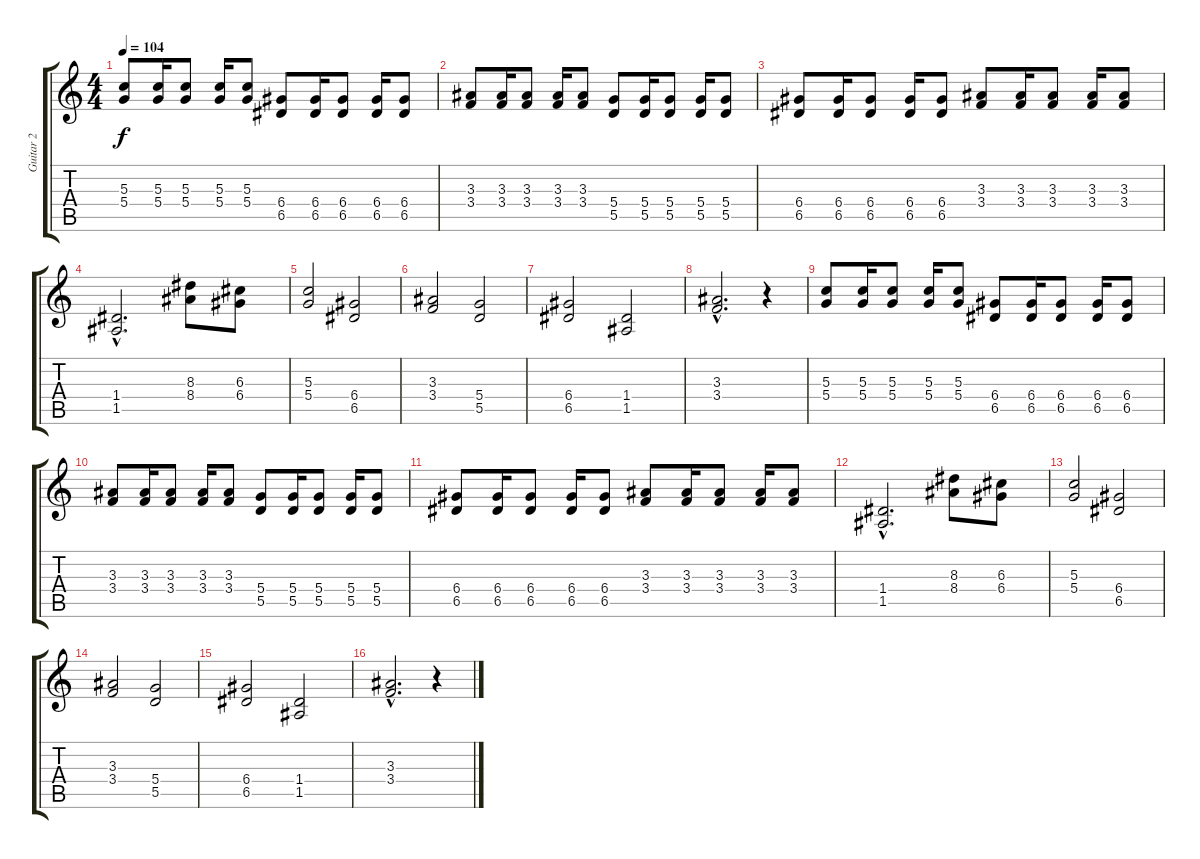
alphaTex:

\track ("Guitar 2" "Guitar 2") {instrument distortionguitar}
\staff {score tabs}
\tuning (E4 B3 G3 D3 A2 E2) {hide}
\ts (4 4)
\tempo 104
\clef g2
\ks c
(5.3 5.4).8{dy f} (5.3 5.4).16 (5.3 5.4).8 (5.3 5.4).16 (5.3 5.4).8 (6.4 6.5).8 (6.4 6.5).16 (6.4 6.5).8 (6.4 6.5).16 (6.4 6.5).8 |
(3.3 3.4).8 (3.3 3.4).16 (3.3 3.4).8 (3.3 3.4).16 (3.3 3.4).8 (5.4 5.5).8 (5.4 5.5).16 (5.4 5.5).8 (5.4 5.5).16 (5.4 5.5).8 |
(6.4 6.5).8 (6.4 6.5).16 (6.4 6.5).8 (6.4 6.5).16 (6.4 6.5).8 (3.3 3.4).8 (3.3 3.4).16 (3.3 3.4).8 (3.3 3.4).16 (3.3 3.4).8 |
(1.4{hac} 1.5{hac}).2{d} (8.3 8.4).8 (6.3 6.4).8 |
(5.3 5.4).2 (6.4 6.5).2 |
(3.3 3.4).2 (5.4 5.5).2 |
(6.4 6.5).2 (1.4 1.5).2 |
(3.3{hac} 3.4{hac}).2{d} r.4 |
(5.3 5.4).8 (5.3 5.4).16 (5.3 5.4).8 (5.3 5.4).16 (5.3 5.4).8 (6.4 6.5).8 (6.4 6.5).16 (6.4 6.5).8 (6.4 6.5).16 (6.4 6.5).8 |
(3.3 3.4).8 (3.3 3.4).16 (3.3 3.4).8 (3.3 3.4).16 (3.3 3.4).8 (5.4 5.5).8 (5.4 5.5).16 (5.4 5.5).8 (5.4 5.5).16 (5.4 5.5).8 |
(6.4 6.5).8 (6.4 6.5).16 (6.4 6.5).8 (6.4 6.5).16 (6.4 6.5).8 (3.3 3.4).8 (3.3 3.4).16 (3.3 3.4).8 (3.3 3.4).16 (3.3 3.4).8 |
(1.4{hac} 1.5{hac}).2{d} (8.3 8.4).8 (6.3 6.4).8 |
(5.3 5.4).2 (6.4 6.5).2 |
(3.3 3.4).2 (5.4 5.5).2 |
(6.4 6.5).2 (1.4 1.5).2 |
(3.3{hac} 3.4{hac}).2{d} r.4
